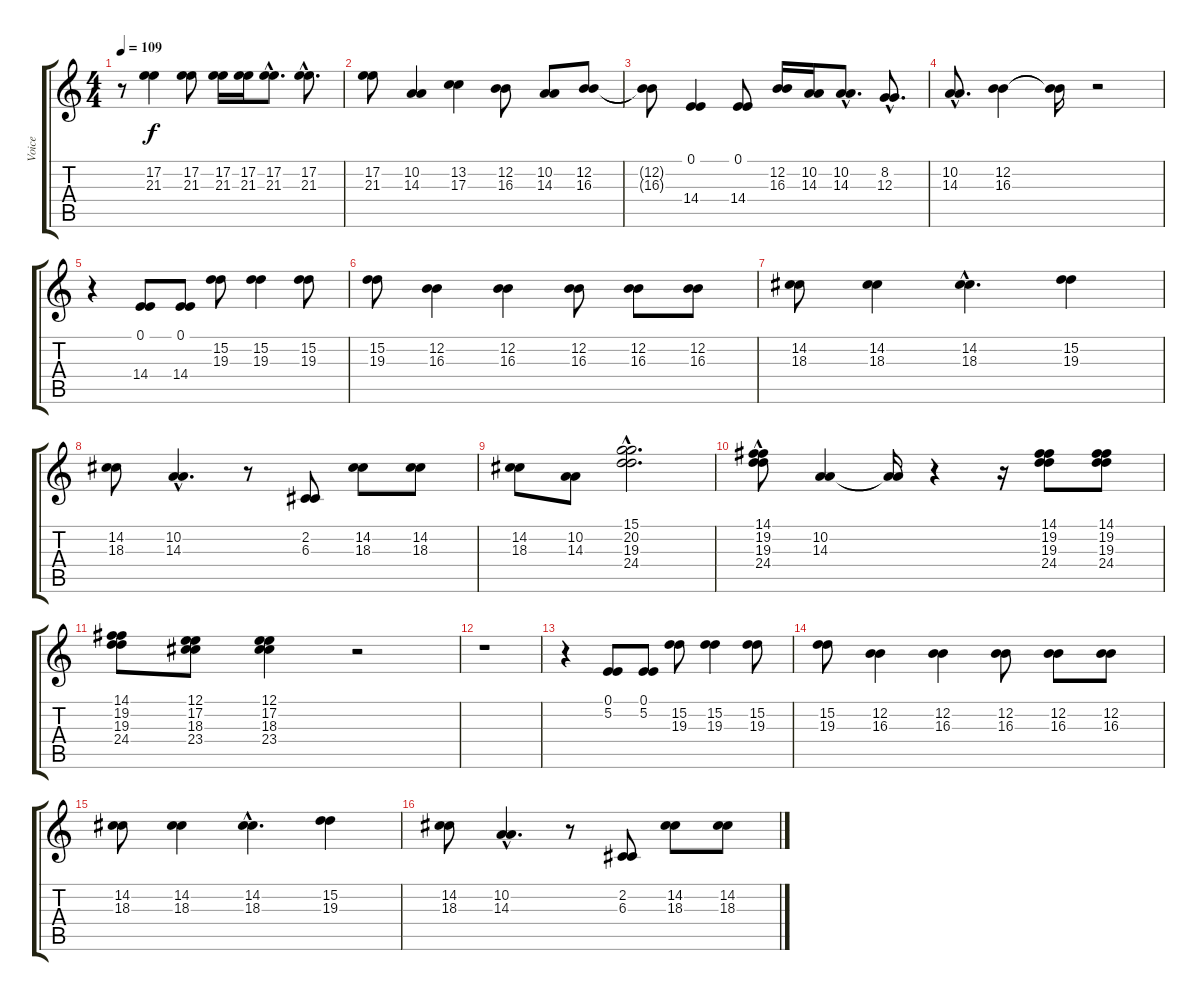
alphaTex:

\track ("Voice" "Voice") {instrument sopranosax}
\staff {score tabs}
\tuning (E4 B3 G3 D3 A2 E2) {hide}
\ts (4 4)
\tempo 109
\clef g2
\ks c
r.8{dy f} (17.2 21.3).4 (17.2 21.3).8 (17.2 21.3).16 (17.2 21.3).16 (17.2{hac} 21.3{hac}).8{d} (17.2{hac} 21.3{hac}).8{d} |
(17.2 21.3).8 (10.2 14.3).4 (13.2 17.3).4 (12.2 16.3).8 (10.2 14.3).8 (12.2 16.3).8 |
(12.2{t} 16.3{t}).8 (0.1 14.4).4 (0.1 14.4).8 (12.2 16.3).16 (10.2 14.3).16 (10.2{hac} 14.3{hac}).8{d} (8.2{hac} 12.3{hac}).8{d} |
(10.2{hac} 14.3{hac}).8{d} (12.2 16.3).4 (12.2{t} 16.3{t}).16 r.2 |
r.4 (0.1 14.4).8 (0.1 14.4).8 (15.2 19.3).8 (15.2 19.3).4 (15.2 19.3).8 |
(15.2 19.3).8 (12.2 16.3).4 (12.2 16.3).4 (12.2 16.3).8 (12.2 16.3).8 (12.2 16.3).8 |
(14.2 18.3).8 (14.2 18.3).4 (14.2{hac} 18.3{hac}).4{d} (15.2 19.3).4 |
(14.2 18.3).8 (10.2{hac} 14.3{hac}).4{d} r.8 (2.2 6.3).8 (14.2 18.3).8 (14.2 18.3).8 |
(14.2 18.3).8 (10.2 14.3).8 (15.1{hac} 20.2{hac} 19.3{hac} 24.4{hac}).2{d} |
(14.1{hac} 19.2{hac} 19.3 24.4).8 (10.2 14.3).4 (10.2{t} 14.3{t}).16 r.4 r.16 (14.1 19.2 19.3 24.4).8 (14.1 19.2 19.3 24.4).8 |
(14.1 19.2 19.3 24.4).8 (12.1 17.2 18.3 23.4).8 (12.1 17.2 18.3 23.4).4 r.2 |
r.1 |
r.4 (0.1 5.2).8 (0.1 5.2).8 (15.2 19.3).8 (15.2 19.3).4 (15.2 19.3).8 |
(15.2 19.3).8 (12.2 16.3).4 (12.2 16.3).4 (12.2 16.3).8 (12.2 16.3).8 (12.2 16.3).8 |
(14.2 18.3).8 (14.2 18.3).4 (14.2{hac} 18.3{hac}).4{d} (15.2 19.3).4 |
(14.2 18.3).8 (10.2{hac} 14.3{hac}).4{d} r.8 (2.2 6.3).8 (14.2 18.3).8 (14.2 18.3).8
